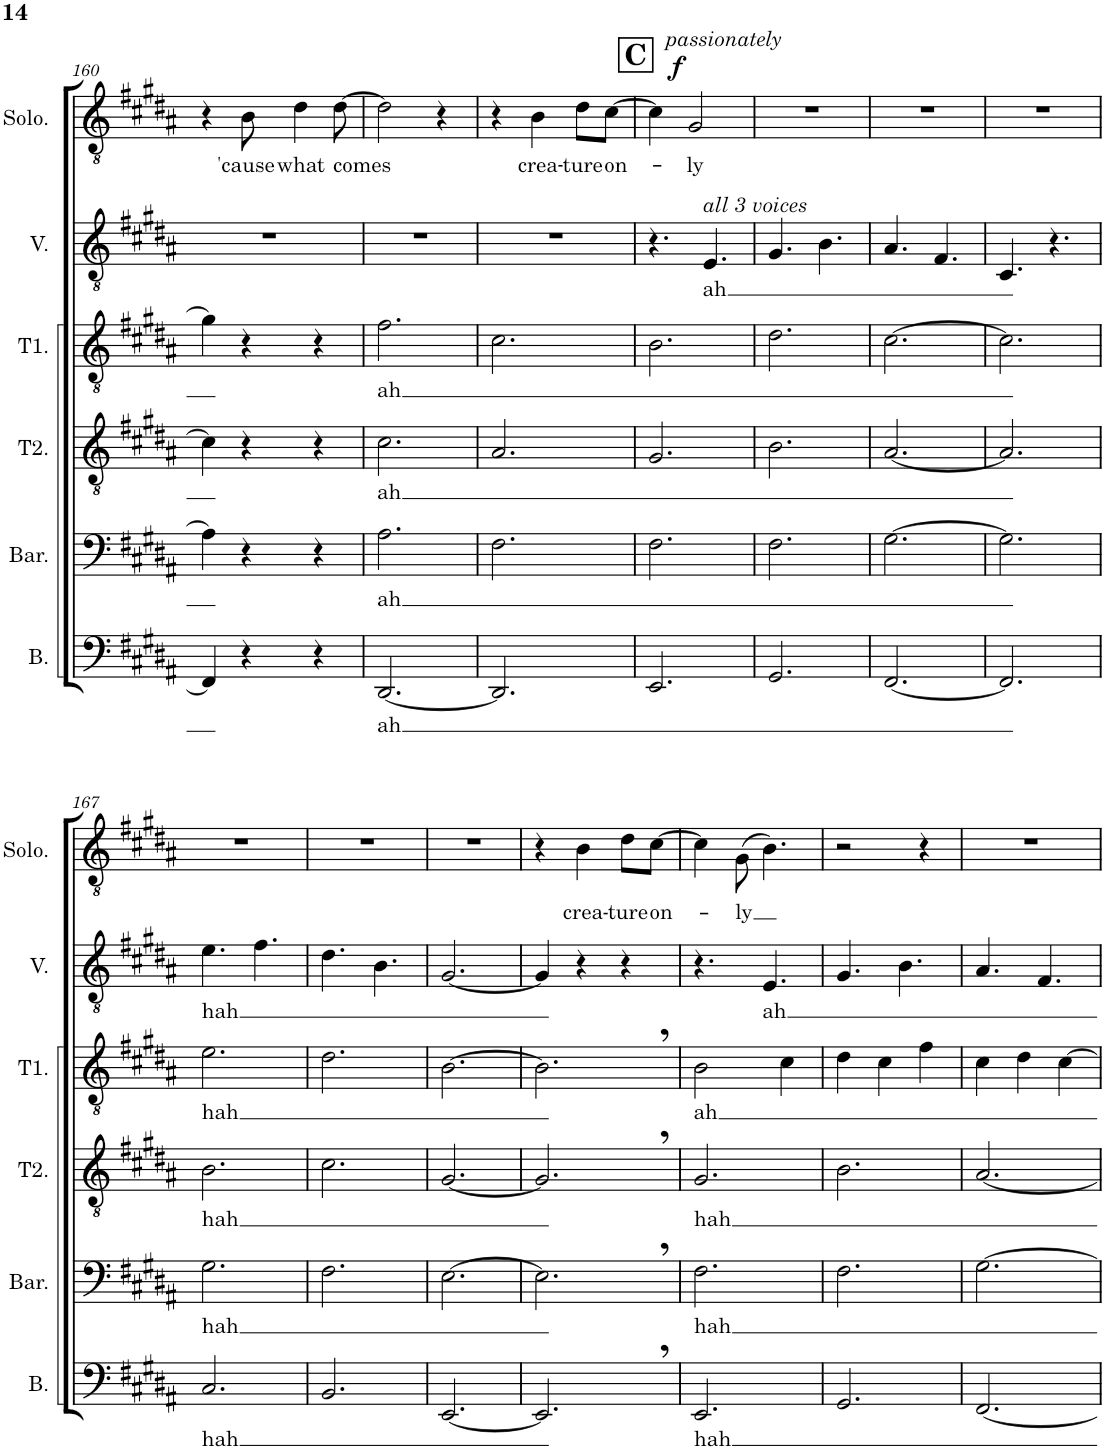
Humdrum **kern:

**kern	**text	**kern	**text	**kern	**text	**kern	**text	**kern	**text	**kern	**text	**dynam
*part6	*part6	*part5	*part5	*part4	*part4	*part3	*part3	*part2	*part2	*part1	*part1	*part1
*staff6	*staff6	*staff5	*staff5	*staff4	*staff4	*staff3	*staff3	*staff2	*staff2	*staff1	*staff1	*staff1
*I"Bass	*	*I"Baritone	*	*I"Tenor 2	*	*I"Tenor 1	*	*I"Voice	*	*I"Soloist	*	*
*I'B.	*	*I'Bar.	*	*I'T2.	*	*I'T1.	*	*I'V.	*	*I'Solo.	*	*
!!LO:PB:g=z
*clefF4	*	*clefF4	*	*clefGv2	*	*clefGv2	*	*clefGv2	*	*clefGv2	*	*
*k[f#c#g#d#a#]	*	*k[f#c#g#d#a#]	*	*k[f#c#g#d#a#]	*	*k[f#c#g#d#a#]	*	*k[f#c#g#d#a#]	*	*k[f#c#g#d#a#]	*	*
*M3/4	*	*M3/4	*	*M3/4	*	*M3/4	*	*M3/4	*	*M3/4	*	*
=160	=160	=160	=160	=160	=160	=160	=160	=160	=160	=160	=160	=160
4FF#/]	.	4A#\]	.	4c#\]	.	4g#\]	.	2.r	.	4r	.	.
!	!	!	!	!	!	!	!	!	!	!	!LO:LY:b	!
4r	.	4r	.	4r	.	4r	.	.	.	8B\	'cause	.
!	!	!	!	!	!	!	!	!	!	!	!LO:LY:b	!
.	.	.	.	.	.	.	.	.	.	4d#\	what	.
4r	.	4r	.	4r	.	4r	.	.	.	.	.	.
!	!	!	!	!	!	!	!	!	!	!	!LO:LY:b	!
.	.	.	.	.	.	.	.	.	.	[8d#\	comes	.
=161	=161	=161	=161	=161	=161	=161	=161	=161	=161	=161	=161	=161
!	!LO:LY:b	!	!LO:LY:b	!	!LO:LY:b	!	!LO:LY:b	!	!	!	!	!
[2.DD#/	ah	2.A#\	ah	2.c#\	ah	2.f#\	ah	2.r	.	2d#\]	.	.
.	.	.	.	.	.	.	.	.	.	4r	.	.
=162	=162	=162	=162	=162	=162	=162	=162	=162	=162	=162	=162	=162
2.DD#/]	.	2.F#\	.	2.A#/	.	2.c#\	.	2.r	.	4r	.	.
!	!	!	!	!	!	!	!	!	!	!	!LO:LY:b	!
.	.	.	.	.	.	.	.	.	.	4B\	crea-	.
!	!	!	!	!	!	!	!	!	!	!	!LO:LY:b	!
.	.	.	.	.	.	.	.	.	.	8d#\L	-ture	.
!	!	!	!	!	!	!	!	!	!	!	!LO:LY:b	!
.	.	.	.	.	.	.	.	.	.	[8c#\J	on-	.
!!LO:REH:place=s1:a:B:cj:fs=14:t=C
=163	=163	=163	=163	=163	=163	=163	=163	=163	=163	=163	=163	=163
!	!	!	!	!	!	!	!	!	!	!LO:TX:a:i:t=passionately	!	!
2.EE/	.	2.F#\	.	2.G#/	.	2.B\	.	4.r	.	4c#\]	.	.
!	!	!	!	!	!	!	!	!	!	!	!LO:LY:b	!LO:DY:a
.	.	.	.	.	.	.	.	.	.	2G#/	-ly	f
!	!	!	!	!	!	!	!	!LO:TX:a:i:t=all 3 voices	!	!	!	!
!	!	!	!	!	!	!	!	!	!LO:LY:b	!	!	!
.	.	.	.	.	.	.	.	4.E/	ah	.	.	.
=164	=164	=164	=164	=164	=164	=164	=164	=164	=164	=164	=164	=164
2.GG#/	.	2.F#\	.	2.B\	.	2.d#\	.	4.G#/	.	2.r	.	.
.	.	.	.	.	.	.	.	4.B\	.	.	.	.
=165	=165	=165	=165	=165	=165	=165	=165	=165	=165	=165	=165	=165
[2.FF#/	.	[2.G#\	.	[2.A#/	.	[2.c#\	.	4.A#/	.	2.r	.	.
.	.	.	.	.	.	.	.	4.F#/	.	.	.	.
=166	=166	=166	=166	=166	=166	=166	=166	=166	=166	=166	=166	=166
2.FF#/]	.	2.G#\]	.	2.A#/]	.	2.c#\]	.	4.C#/	.	2.r	.	.
.	.	.	.	.	.	.	.	4.r	.	.	.	.
!!LO:LB:g=z
=167	=167	=167	=167	=167	=167	=167	=167	=167	=167	=167	=167	=167
!	!LO:LY:b	!	!LO:LY:b	!	!LO:LY:b	!	!LO:LY:b	!	!LO:LY:b	!	!	!
2.C#/	hah	2.G#\	hah	2.B\	hah	2.e\	hah	4.e\	hah	2.r	.	.
.	.	.	.	.	.	.	.	4.f#\	.	.	.	.
=168	=168	=168	=168	=168	=168	=168	=168	=168	=168	=168	=168	=168
2.BB/	.	2.F#\	.	2.c#\	.	2.d#\	.	4.d#\	.	2.r	.	.
.	.	.	.	.	.	.	.	4.B\	.	.	.	.
=169	=169	=169	=169	=169	=169	=169	=169	=169	=169	=169	=169	=169
[2.EE/	.	[2.E\	.	[2.G#/	.	[2.B\	.	[2.G#/	.	2.r	.	.
=170	=170	=170	=170	=170	=170	=170	=170	=170	=170	=170	=170	=170
2.EE,/]	.	2.E,\]	.	2.G#,/]	.	2.B,\]	.	4G#/]	.	4r	.	.
!	!	!	!	!	!	!	!	!	!	!	!LO:LY:b	!
.	.	.	.	.	.	.	.	4r	.	4B\	crea-	.
!	!	!	!	!	!	!	!	!	!	!	!LO:LY:b	!
.	.	.	.	.	.	.	.	4r	.	8d#\L	-ture	.
!	!	!	!	!	!	!	!	!	!	!	!LO:LY:b	!
.	.	.	.	.	.	.	.	.	.	[8c#\J	on-	.
=171	=171	=171	=171	=171	=171	=171	=171	=171	=171	=171	=171	=171
!	!LO:LY:b	!	!LO:LY:b	!	!LO:LY:b	!	!LO:LY:b	!	!	!	!	!
2.EE/	hah	2.F#\	hah	2.G#/	hah	2B\	ah	4.r	.	4c#\]	.	.
!	!	!	!	!	!	!	!	!	!	!	!LO:LY:b	!
.	.	.	.	.	.	.	.	.	.	(8G#\	-ly	.
!	!	!	!	!	!	!	!	!	!LO:LY:b	!	!	!
.	.	.	.	.	.	.	.	4.E/	ah	4.B\)	.	.
.	.	.	.	.	.	4c#\	.	.	.	.	.	.
=172	=172	=172	=172	=172	=172	=172	=172	=172	=172	=172	=172	=172
2.GG#/	.	2.F#\	.	2.B\	.	4d#\	.	4.G#/	.	2r	.	.
.	.	.	.	.	.	4c#\	.	.	.	.	.	.
.	.	.	.	.	.	.	.	4.B\	.	.	.	.
.	.	.	.	.	.	4f#\	.	.	.	4r	.	.
=173	=173	=173	=173	=173	=173	=173	=173	=173	=173	=173	=173	=173
[2.FF#/	.	[2.G#\	.	[2.A#/	.	4c#\	.	4.A#/	.	2.r	.	.
.	.	.	.	.	.	4d#\	.	.	.	.	.	.
.	.	.	.	.	.	.	.	4.F#/	.	.	.	.
.	.	.	.	.	.	[4c#\	.	.	.	.	.	.
=	=	=	=	=	=	=	=	=	=	=	=	=
*-	*-	*-	*-	*-	*-	*-	*-	*-	*-	*-	*-	*-
